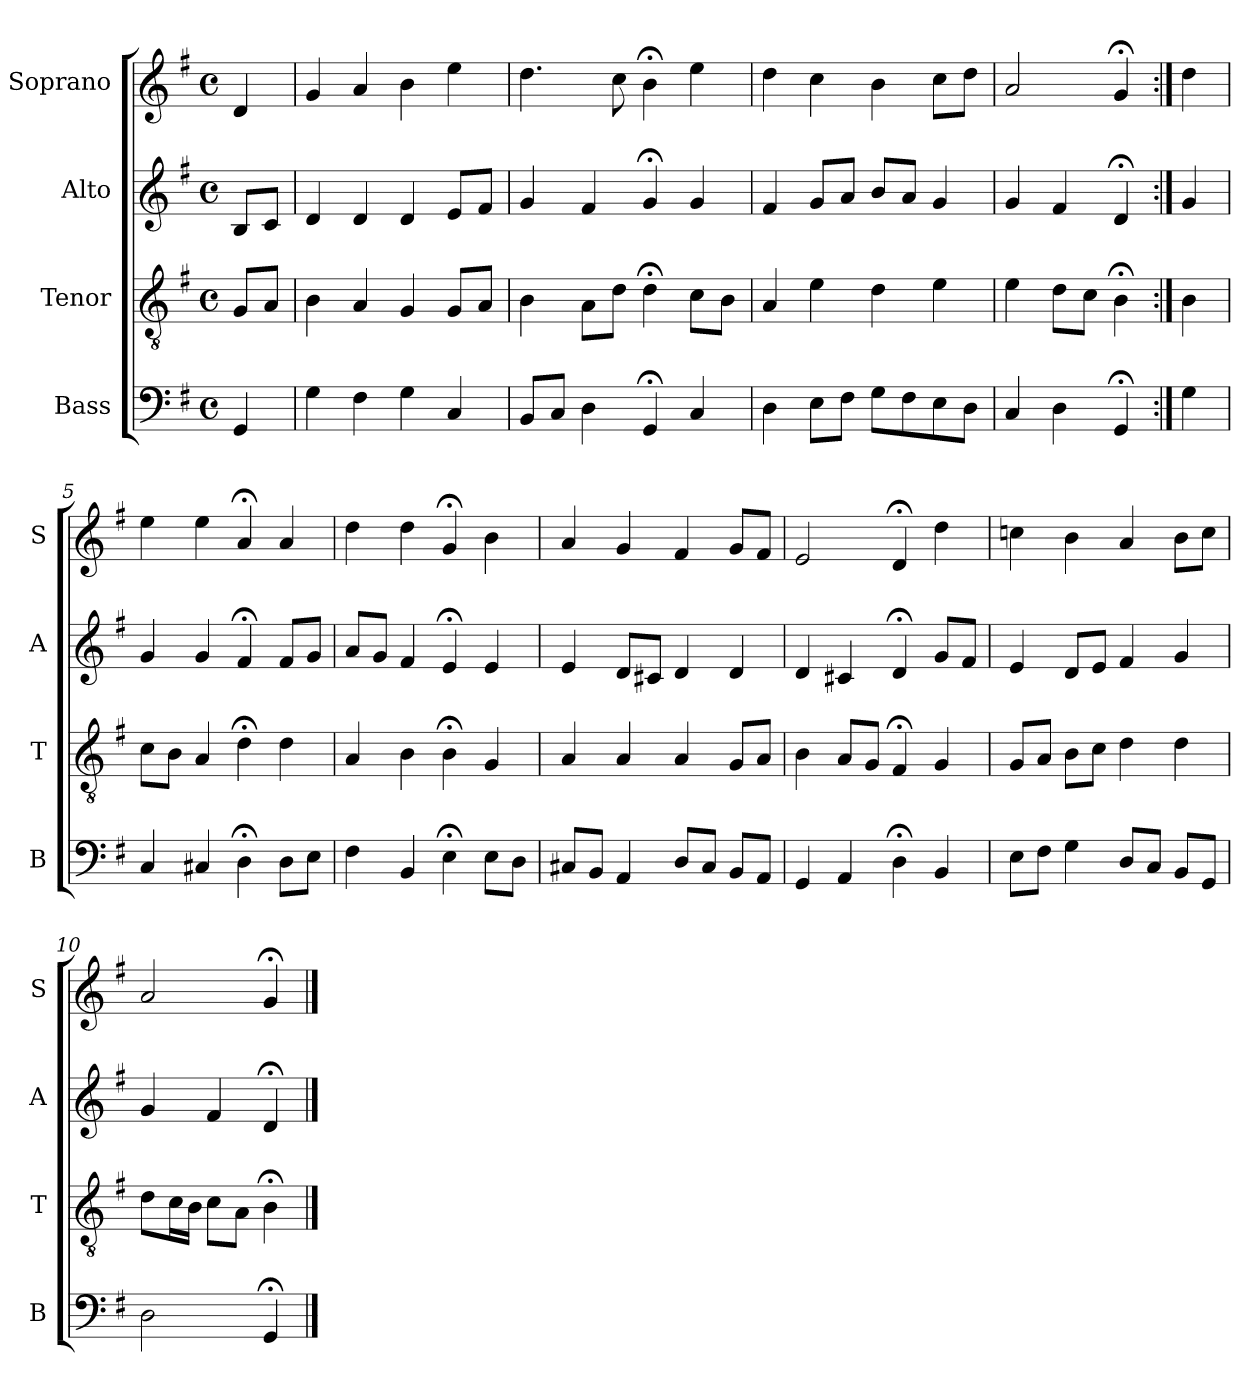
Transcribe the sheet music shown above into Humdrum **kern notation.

**kern	**kern	**kern	**kern
*part4	*part3	*part2	*part1
*staff4	*staff3	*staff2	*staff1
*I"Bass	*I"Tenor	*I"Alto	*I"Soprano
*I'B	*I'T	*I'A	*I'S
*clefF4	*clefGv2	*clefG2	*clefG2
*k[f#]	*k[f#]	*k[f#]	*k[f#]
*G:	*G:	*G:	*G:
*M4/4	*M4/4	*M4/4	*M4/4
*met(c)	*met(c)	*met(c)	*met(c)
*MM100	*MM100	*MM100	*MM100
=	=	=	=
4GG	8GL	8BL	4d
.	8AJ	8cJ	.
=1	=1	=1	=1
4G	4B	4d	4g
4F#	4A	4d	4a
4G	4G	4d	4b
4C	8GL	8eL	4ee
.	8AJ	8f#J	.
=2	=2	=2	=2
8BBL	4B	4g	4.dd
8CJ	.	.	.
4D	8AL	4f#	.
.	8dJ	.	8cc
4GG;<	4d;<	4g;<	4b;<
4C	8cL	4g	4ee
.	8BJ	.	.
=3	=3	=3	=3
4D	4A	4f#	4dd
8EL	4e	8gL	4cc
8F#J	.	8aJ	.
8GL	4d	8bL	4b
8F#	.	8aJ	.
8E	4e	4g	8ccL
8DJ	.	.	8ddJ
=4	=4	=4	=4
4C	4e	4g	2a
4D	8dL	4f#	.
.	8cJ	.	.
4GG;<	4B;<	4d;<i	4g;<i
=:|!	=:|!	=:|!	=:|!
4G	4B	4gi	4ddi
=5	=5	=5	=5
4C	8cL	4g	4ee
.	8BJ	.	.
4C#X	4A	4g	4ee
4D;<	4d;<	4f#;<	4a;<
8DL	4d	8f#L	4a
8EJ	.	8gJ	.
=6	=6	=6	=6
4F#	4A	8aL	4dd
.	.	8gJ	.
4BB	4B	4f#	4dd
4E;<	4B;<	4e;<	4g;<
8EL	4G	4e	4b
8DJ	.	.	.
=7	=7	=7	=7
8C#XL	4A	4e	4a
8BBJ	.	.	.
4AA	4A	8dL	4g
.	.	8c#XJ	.
8DL	4A	4d	4f#
8C#J	.	.	.
8BBL	8GL	4d	8gL
8AAJ	8AJ	.	8f#J
=8	=8	=8	=8
4GG	4B	4d	2e
4AA	8AL	4c#X	.
.	8GJ	.	.
4D;<	4F#;<	4d;<	4d;<
4BB	4G	8gL	4dd
.	.	8f#J	.
=9	=9	=9	=9
8EL	8GL	4e	4ccn
8F#J	8AJ	.	.
4G	8BL	8dL	4b
.	8cJ	8eJ	.
8DL	4d	4f#	4a
8CJ	.	.	.
8BBL	4d	4g	8bL
8GGJ	.	.	8ccJ
=10	=10	=10	=10
2D	8dL	4g	2a
.	16cL	.	.
.	16BJJ	.	.
.	8cL	4f#	.
.	8AJ	.	.
4GG;<	4B;<	4d;<	4g;<
==	==	==	==
*-	*-	*-	*-
